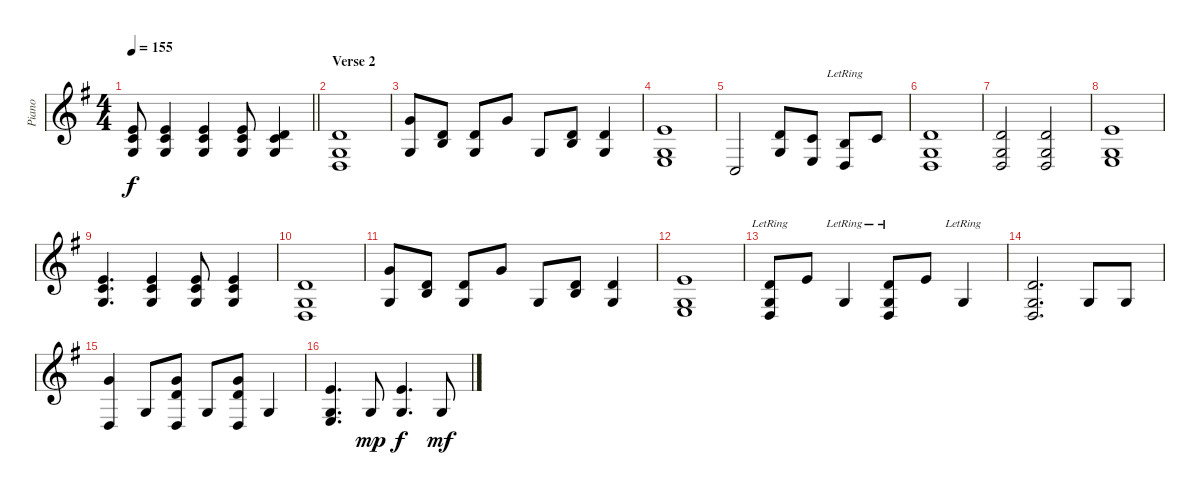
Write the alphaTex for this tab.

\track ("Piano" "Piano") {instrument brightacousticpiano}
\staff {score}
\tuning (E4 B3 G3 D3 A2 E2) {hide}
\ts (4 4)
\tempo 155
\clef g2
\barLineRight lightlight
\ks g
(0.1 1.2 0.3).8{dy f} (0.1 1.2 0.3).4 (0.1 1.2 0.3).4 (0.1 1.2 0.3).8 (3.2 5.3 5.4).4 |
\section ("" "Verse 2")
(7.3 5.4 5.5).1 |
(8.2 5.4).8 (3.2 4.3).8 (3.2 0.3).8 8.2.8 5.4.8 (3.2 4.3).8 (3.2 0.3).4 |
(5.2 0.3 2.4).1 |
8.6.2 (7.3 5.4).8 (5.3 2.4).8 (4.3 0.4{lr}).8 5.3.8 |
(7.3 5.4 5.5).1 |
(3.2 0.3 0.4).2 (3.2 0.3 0.4).2 |
(5.2 0.3 2.4).1 |
(5.2 5.3 5.4).4{d} (5.2 5.3 5.4).4 (5.2 5.3 5.4).8 (5.2 5.3 5.4).4 |
(7.3 5.4 5.5).1 |
(8.2 5.4).8 (3.2 4.3).8 (3.2 0.3).8 8.2.8 5.4.8 (3.2 4.3).8 (3.2 0.3).4 |
(5.2 0.3 2.4).1 |
(3.2 0.3 0.4{lr}).8 5.2.8 0.3{lr}.4 (3.2 0.3 0.4{lr}).8 5.2.8 0.3{lr}.4 |
(7.3 5.4 5.5).2{d} 0.3.8 0.3.8 |
(8.2 0.4).4 0.3.8 (8.2 7.3 0.4).8 0.3.8 (8.2 7.3 0.4).8 0.3.4 |
(5.2 0.3 2.4).4{d} 0.3.8{dy mp} (5.2 0.3).4{d dy f} 0.3.8{dy mf}
